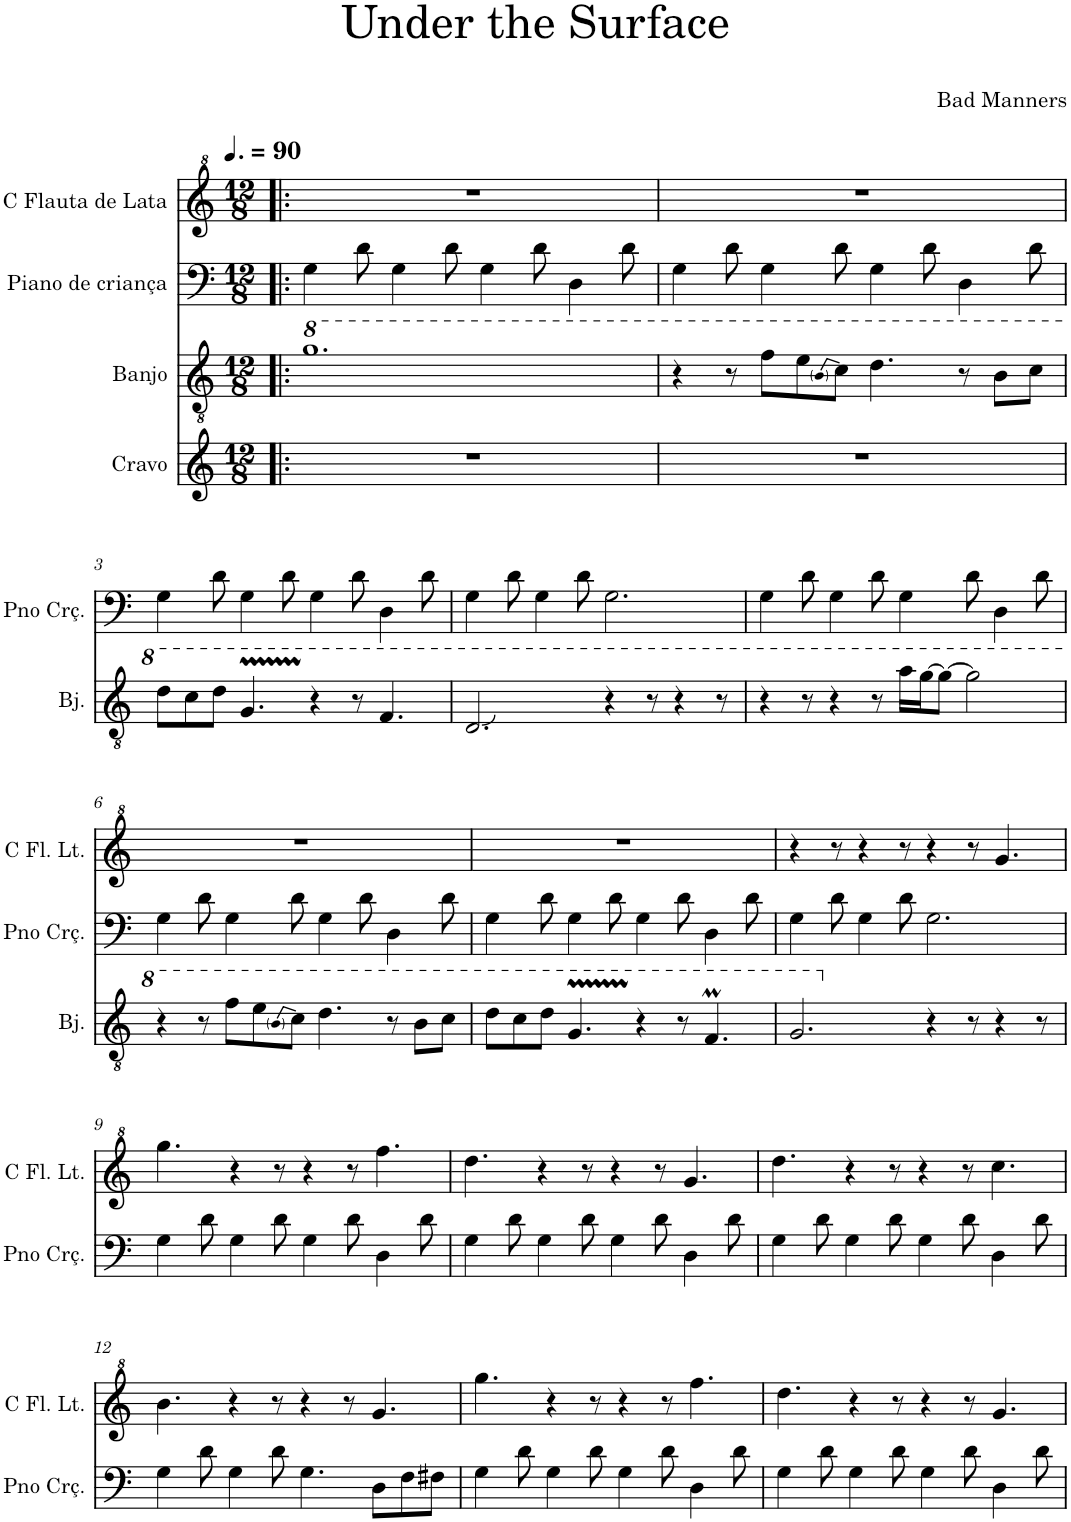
**kern	**kern	**kern	**kern
*part4	*part3	*part2	*part1
*staff4	*staff3	*staff2	*staff1
*I"Cravo	*I"Banjo	*I"Piano de criança	*I"C Flauta de Lata
*I'Crv.	*I'Bj.	*I'Pno Crç.	*I'C Fl. Lt.
*clefG2	*clefGv2	*clefF4	*clefG^2
*	*Trd7c12	*	*
*k[]	*k[]	*k[]	*k[]
*M12/8	*M12/8	*M12/8	*M12/8
*MM135	*MM135	*MM135	*MM135
*	*8va	*	*
=1!|:	=1!|:	=1!|:	=1!|:
1.r	1.gg	4G\	1.r
.	.	8d\	.
.	.	4G\	.
.	.	8d\	.
.	.	4G\	.
.	.	8d\	.
.	.	4D\	.
.	.	8d\	.
=2	=2	=2	=2
1.r	4r	4G\	1.r
.	8r	8d\	.
.	8ff\L	4G\	.
.	8ee\	.	.
.	qb	.	.
.	8cc\J	8d\	.
.	4.dd\	4G\	.
.	.	8d\	.
.	8r	4D\	.
.	8b\L	.	.
.	8cc\J	8d\	.
!!LO:LB:g=z
=3	=3	=3	=3
1.r	8dd\L	4G\	1.r
.	8cc\	.	.
.	8dd\J	8d\	.
.	4.g/	4G\	.
.	.	8d\	.
.	4r	4G\	.
.	8r	8d\	.
.	4.f/	4D\	.
.	.	8d\	.
=4	=4	=4	=4
1.r	2.d/	4G\	1.r
.	.	8d\	.
.	.	4G\	.
.	.	8d\	.
.	4r	2.G\	.
.	8r	.	.
.	4r	.	.
.	8r	.	.
=5	=5	=5	=5
1.r	4r	4G\	1.r
.	8r	8d\	.
.	4r	4G\	.
.	8r	8d\	.
.	16aa\LL	4G\	.
.	[16gg\J	.	.
.	8gg\J_	.	.
.	2gg\]	8d\	.
.	.	4D\	.
.	.	8d\	.
!!LO:LB:g=z
=6	=6	=6	=6
1.r	4r	4G\	1.r
.	8r	8d\	.
.	8ff\L	4G\	.
.	8ee\	.	.
.	qb	.	.
.	8cc\J	8d\	.
.	4.dd\	4G\	.
.	.	8d\	.
.	8r	4D\	.
.	8b\L	.	.
.	8cc\J	8d\	.
=7	=7	=7	=7
1.r	8dd\L	4G\	1.r
.	8cc\	.	.
.	8dd\J	8d\	.
.	4.g/	4G\	.
.	.	8d\	.
.	4r	4G\	.
.	8r	8d\	.
.	4.fM/	4D\	.
.	.	8d\	.
=8	=8	=8	=8
1.r	2.g/	4G\	4r
.	.	8d\	8r
.	.	4G\	4r
.	.	8d\	8r
*	*X8va	*	*
.	4r	2.G\	4r
.	8r	.	8r
.	4r	.	4.gg/
.	8r	.	.
!!LO:LB:g=z
=9	=9	=9	=9
1.r	1.r	4G\	4.ggg\
.	.	8d\	.
.	.	4G\	4r
.	.	8d\	8r
.	.	4G\	4r
.	.	8d\	8r
.	.	4D\	4.fff\
.	.	8d\	.
=10	=10	=10	=10
1.r	1.r	4G\	4.ddd\
.	.	8d\	.
.	.	4G\	4r
.	.	8d\	8r
.	.	4G\	4r
.	.	8d\	8r
.	.	4D\	4.gg/
.	.	8d\	.
=11	=11	=11	=11
1.r	1.r	4G\	4.ddd\
.	.	8d\	.
.	.	4G\	4r
.	.	8d\	8r
.	.	4G\	4r
.	.	8d\	8r
.	.	4D\	4.ccc\
.	.	8d\	.
!!LO:LB:g=z
=12	=12	=12	=12
1.r	1.r	4G\	4.bb\
.	.	8d\	.
.	.	4G\	4r
.	.	8d\	8r
.	.	4.G\	4r
.	.	.	8r
.	.	8D\L	4.gg/
.	.	8F\	.
.	.	8F#X\J	.
=13	=13	=13	=13
1.r	1.r	4G\	4.ggg\
.	.	8d\	.
.	.	4G\	4r
.	.	8d\	8r
.	.	4G\	4r
.	.	8d\	8r
.	.	4D\	4.fff\
.	.	8d\	.
=14	=14	=14	=14
1.r	1.r	4G\	4.ddd\
.	.	8d\	.
.	.	4G\	4r
.	.	8d\	8r
.	.	4G\	4r
.	.	8d\	8r
.	.	4D\	4.gg/
.	.	8d\	.
=	=	=	=
*-	*-	*-	*-
